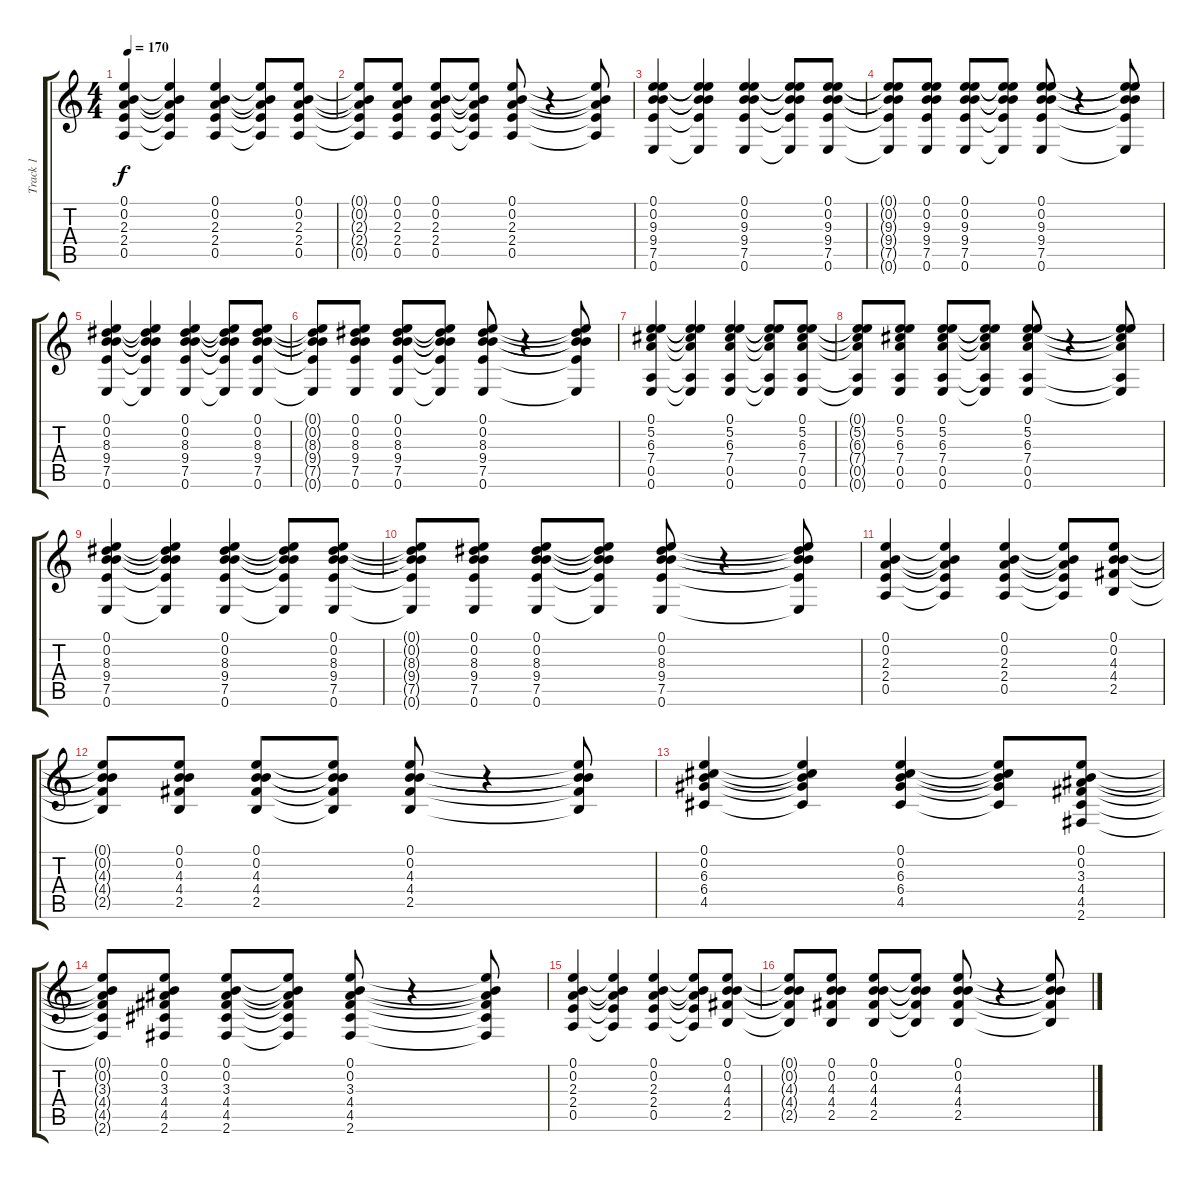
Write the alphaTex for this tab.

\track ("Track 1" "Track 1") {instrument acousticguitarsteel}
\staff {score tabs}
\tuning (E4 B3 G3 D3 A2 E2) {hide}
\ts (4 4)
\tempo 170
\clef g2
\ks c
(0.1 0.2 2.3 2.4 0.5).4{dy f} (0.1{t} 0.2{t} 2.3{t} 2.4{t} 0.5{t}).4 (0.1 0.2 2.3 2.4 0.5).4 (0.1{t} 0.2{t} 2.3{t} 2.4{t} 0.5{t}).8 (0.1 0.2 2.3 2.4 0.5).8 |
(0.1{t} 0.2{t} 2.3{t} 2.4{t} 0.5{t}).8 (0.1 0.2 2.3 2.4 0.5).8 (0.1 0.2 2.3 2.4 0.5).8 (0.1{t} 0.2{t} 2.3{t} 2.4{t} 0.5{t}).8 (0.1 0.2 2.3 2.4 0.5).8 r.4 (0.1{t} 0.2{t} 2.3{t} 2.4{t} 0.5{t}).8 |
(0.1 0.2 9.3 9.4 7.5 0.6).4 (0.1{t} 0.2{t} 9.3{t} 9.4{t} 7.5{t} 0.6{t}).4 (0.1 0.2 9.3 9.4 7.5 0.6).4 (0.1{t} 0.2{t} 9.3{t} 9.4{t} 7.5{t} 0.6{t}).8 (0.1 0.2 9.3 9.4 7.5 0.6).8 |
(0.1{t} 0.2{t} 9.3{t} 9.4{t} 7.5{t} 0.6{t}).8 (0.1 0.2 9.3 9.4 7.5 0.6).8 (0.1 0.2 9.3 9.4 7.5 0.6).8 (0.1{t} 0.2{t} 9.3{t} 9.4{t} 7.5{t} 0.6{t}).8 (0.1 0.2 9.3 9.4 7.5 0.6).8 r.4 (0.1{t} 0.2{t} 9.3{t} 9.4{t} 7.5{t} 0.6{t}).8 |
(0.1 0.2 8.3 9.4 7.5 0.6).4 (0.1{t} 0.2{t} 8.3{t} 9.4{t} 7.5{t} 0.6{t}).4 (0.1 0.2 8.3 9.4 7.5 0.6).4 (0.1{t} 0.2{t} 8.3{t} 9.4{t} 7.5{t} 0.6{t}).8 (0.1 0.2 8.3 9.4 7.5 0.6).8 |
(0.1{t} 0.2{t} 8.3{t} 9.4{t} 7.5{t} 0.6{t}).8 (0.1 0.2 8.3 9.4 7.5 0.6).8 (0.1 0.2 8.3 9.4 7.5 0.6).8 (0.1{t} 0.2{t} 8.3{t} 9.4{t} 7.5{t} 0.6{t}).8 (0.1 0.2 8.3 9.4 7.5 0.6).8 r.4 (0.1{t} 0.2{t} 8.3{t} 9.4{t} 7.5{t} 0.6{t}).8 |
(0.1 5.2 6.3 7.4 0.5 0.6).4 (0.1{t} 5.2{t} 6.3{t} 7.4{t} 0.5{t} 0.6{t}).4 (0.1 5.2 6.3 7.4 0.5 0.6).4 (0.1{t} 5.2{t} 6.3{t} 7.4{t} 0.5{t} 0.6{t}).8 (0.1 5.2 6.3 7.4 0.5 0.6).8 |
(0.1{t} 5.2{t} 6.3{t} 7.4{t} 0.5{t} 0.6{t}).8 (0.1 5.2 6.3 7.4 0.5 0.6).8 (0.1 5.2 6.3 7.4 0.5 0.6).8 (0.1{t} 5.2{t} 6.3{t} 7.4{t} 0.5{t} 0.6{t}).8 (0.1 5.2 6.3 7.4 0.5 0.6).8 r.4 (0.1{t} 5.2{t} 6.3{t} 7.4{t} 0.5{t} 0.6{t}).8 |
(0.1 0.2 8.3 9.4 7.5 0.6).4 (0.1{t} 0.2{t} 8.3{t} 9.4{t} 7.5{t} 0.6{t}).4 (0.1 0.2 8.3 9.4 7.5 0.6).4 (0.1{t} 0.2{t} 8.3{t} 9.4{t} 7.5{t} 0.6{t}).8 (0.1 0.2 8.3 9.4 7.5 0.6).8 |
(0.1{t} 0.2{t} 8.3{t} 9.4{t} 7.5{t} 0.6{t}).8 (0.1 0.2 8.3 9.4 7.5 0.6).8 (0.1 0.2 8.3 9.4 7.5 0.6).8 (0.1{t} 0.2{t} 8.3{t} 9.4{t} 7.5{t} 0.6{t}).8 (0.1 0.2 8.3 9.4 7.5 0.6).8 r.4 (0.1{t} 0.2{t} 8.3{t} 9.4{t} 7.5{t} 0.6{t}).8 |
(0.1 0.2 2.3 2.4 0.5).4 (0.1{t} 0.2{t} 2.3{t} 2.4{t} 0.5{t}).4 (0.1 0.2 2.3 2.4 0.5).4 (0.1{t} 0.2{t} 2.3{t} 2.4{t} 0.5{t}).8 (0.1 0.2 4.3 4.4 2.5).8 |
(0.1{t} 0.2{t} 4.3{t} 4.4{t} 2.5{t}).8 (0.1 0.2 4.3 4.4 2.5).8 (0.1 0.2 4.3 4.4 2.5).8 (0.1{t} 0.2{t} 4.3{t} 4.4{t} 2.5{t}).8 (0.1 0.2 4.3 4.4 2.5).8 r.4 (0.1{t} 0.2{t} 4.3{t} 4.4{t} 2.5{t}).8 |
(0.1 0.2 6.3 6.4 4.5).4 (0.1{t} 0.2{t} 6.3{t} 6.4{t} 4.5{t}).4 (0.1 0.2 6.3 6.4 4.5).4 (0.1{t} 0.2{t} 6.3{t} 6.4{t} 4.5{t}).8 (0.1 0.2 3.3 4.4 4.5 2.6).8 |
(0.1{t} 0.2{t} 3.3{t} 4.4{t} 4.5{t} 2.6{t}).8 (0.1 0.2 3.3 4.4 4.5 2.6).8 (0.1 0.2 3.3 4.4 4.5 2.6).8 (0.1{t} 0.2{t} 3.3{t} 4.4{t} 4.5{t} 2.6{t}).8 (0.1 0.2 3.3 4.4 4.5 2.6).8 r.4 (0.1{t} 0.2{t} 3.3{t} 4.4{t} 4.5{t} 2.6{t}).8 |
(0.1 0.2 2.3 2.4 0.5).4 (0.1{t} 0.2{t} 2.3{t} 2.4{t} 0.5{t}).4 (0.1 0.2 2.3 2.4 0.5).4 (0.1{t} 0.2{t} 2.3{t} 2.4{t} 0.5{t}).8 (0.1 0.2 4.3 4.4 2.5).8 |
(0.1{t} 0.2{t} 4.3{t} 4.4{t} 2.5{t}).8 (0.1 0.2 4.3 4.4 2.5).8 (0.1 0.2 4.3 4.4 2.5).8 (0.1{t} 0.2{t} 4.3{t} 4.4{t} 2.5{t}).8 (0.1 0.2 4.3 4.4 2.5).8 r.4 (0.1{t} 0.2{t} 4.3{t} 4.4{t} 2.5{t}).8
